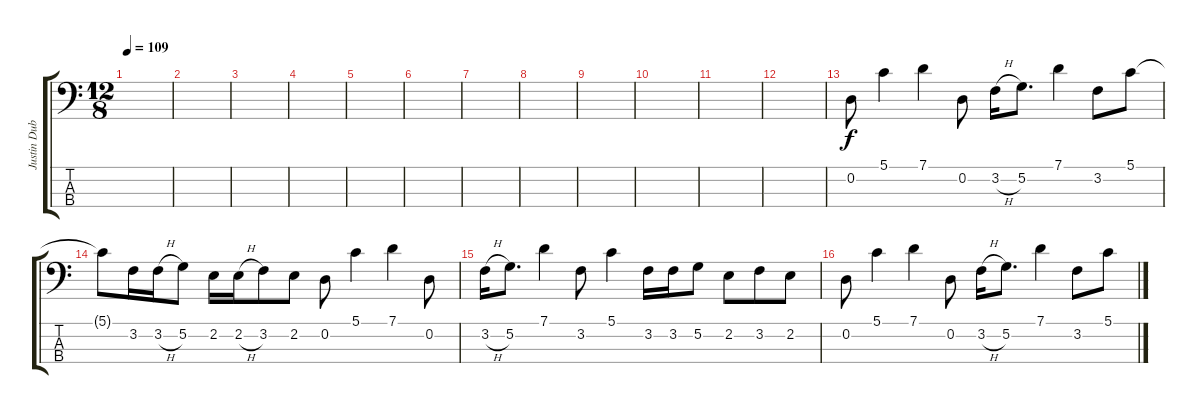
\track ("Justin Dub" "Justin Dub") {instrument electricbassfinger}
\staff {score tabs}
\tuning (G2 D2 A1 D1) {hide}
\ts (12 8)
\tempo 109
\clef f4
\ks c
|
|
|
|
|
|
|
|
|
|
|
|
0.2.8 5.1.4 7.1.4 0.2.8 3.2{h}.16 5.2.8{d} 7.1.4 3.2.8 5.1.8 |
5.1{t}.8 3.2.16 3.2{h}.16 5.2.8 2.2.16 2.2{h}.16 3.2.8 2.2.8 0.2.8 5.1.4 7.1.4 0.2.8 |
3.2{h}.16 5.2.8{d} 7.1.4 3.2.8 5.1.4 3.2.16 3.2.16 5.2.8 2.2.8 3.2.8 2.2.8 |
0.2.8 5.1.4 7.1.4 0.2.8 3.2{h}.16 5.2.8{d} 7.1.4 3.2.8 5.1.8
